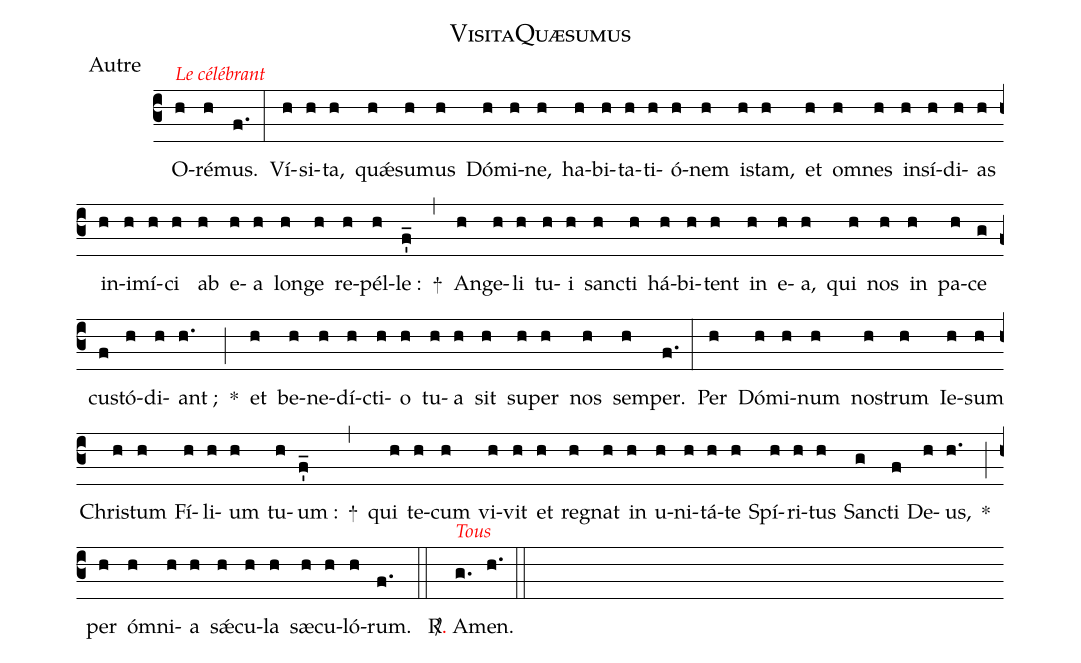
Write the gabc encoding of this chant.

name:VisitaQuæsumus;
office-part:Autre;
%%
(c3) <alt>\rubrique{Le célébrant}</alt>
O(h)ré(h)mus.(f.) (:)

Ví(h)si(h)ta,(h) qu<sp>'ae</sp>(h)su(h)mus(h) Dó(h)mi(h)ne,(h) ha(h)bi(h)ta(h)ti(h)ó(h)nem(h) i(h)stam,(h) et(h) o(h)mnes(h) in(h)sí(h)di(h)as(h) in(h)i(h)mí(h)ci(h) ab(h) e(h)a(h) lon(h)ge(h) re(h)pél(h)le :(f'_) +(,) An(h)ge(h)li(h) tu(h)i(h) san(h)cti(h) há(h)bi(h)tent(h) in(h) e(h)a,(h) qui(h) nos(h) in(h) pa(h)ce(g) cu(f)stó(h)di(h)ant ;(h.) *(;)
et(h) be(h)ne(h)dí(h)cti(h)o(h) tu(h)a(h) sit(h) su(h)per(h) nos(h) sem(h)per.(f.) (:)

Per(h) Dó(h)mi(h)num(h) no(h)strum(h) Ie(h)sum(h) Chri(h)stum(h) Fí(h)li(h)um(h) tu(h)um :(f'_) +(,) qui(h) te(h)cum(h) vi(h)vit(h) et(h) re(h)gnat(h) in(h) u(h)ni(h)tá(h)te(h) Spí(h)ri(h)tus(h) San(g)cti(f) De(h)us,(h.) *(;)
per(h) ó(h)mni(h)a(h) s<sp>'ae</sp>(h)cu(h)la(h) sæ(h)cu(h)ló(h)rum.(f.) (::)

<alt>\rubrique{Tous}</alt>
<sp>R/</sp><v>{\red.}</v> {A}(g.)men.(h.) (::)
